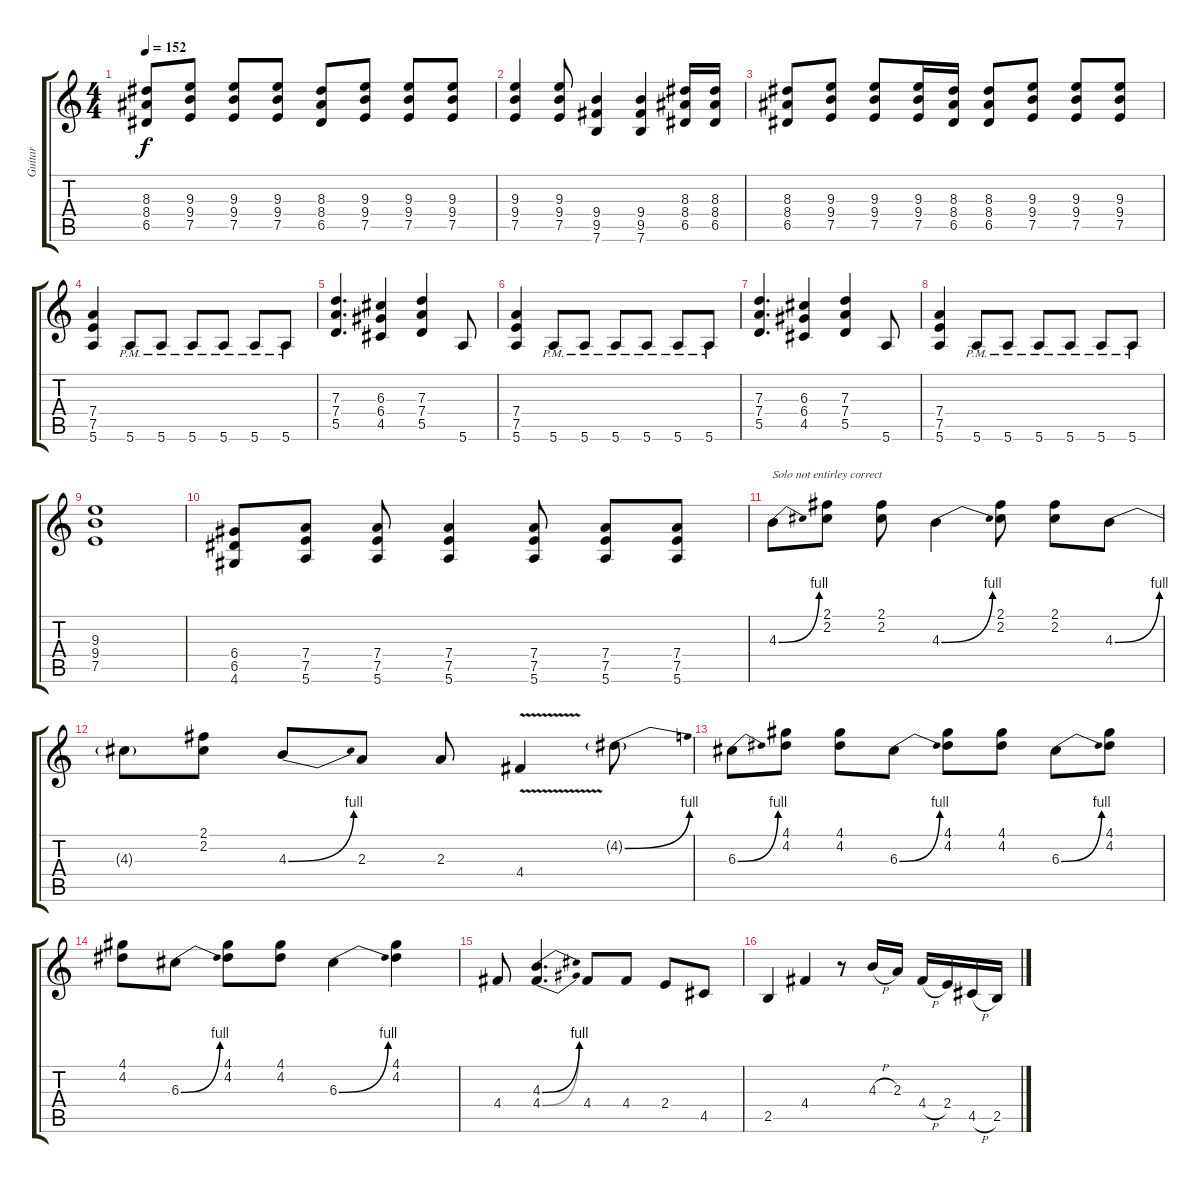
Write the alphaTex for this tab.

\track ("Guitar" "Guitar") {instrument distortionguitar}
\staff {score tabs}
\tuning (E4 B3 G3 D3 A2 E2) {hide}
\ts (4 4)
\tempo 152
\clef g2
\ks c
(8.3 8.4 6.5).8{dy f} (9.3 9.4 7.5).8 (9.3 9.4 7.5).8 (9.3 9.4 7.5).8 (8.3 8.4 6.5).8 (9.3 9.4 7.5).8 (9.3 9.4 7.5).8 (9.3 9.4 7.5).8 |
(9.3 9.4 7.5).4 (9.3 9.4 7.5).8 (9.4 9.5 7.6).4 (9.4 9.5 7.6).4 (8.3 8.4 6.5).16 (8.3 8.4 6.5).16 |
(8.3 8.4 6.5).8 (9.3 9.4 7.5).8 (9.3 9.4 7.5).8 (9.3 9.4 7.5).16 (8.3 8.4 6.5).16 (8.3 8.4 6.5).8 (9.3 9.4 7.5).8 (9.3 9.4 7.5).8 (9.3 9.4 7.5).8 |
(7.4 7.5 5.6).4 5.6{pm}.8 5.6{pm}.8 5.6{pm}.8 5.6{pm}.8 5.6{pm}.8 5.6{pm}.8 |
(7.3 7.4 5.5).4{d} (6.3 6.4 4.5).4 (7.3 7.4 5.5).4 5.6.8 |
(7.4 7.5 5.6).4 5.6{pm}.8 5.6{pm}.8 5.6{pm}.8 5.6{pm}.8 5.6{pm}.8 5.6{pm}.8 |
(7.3 7.4 5.5).4{d} (6.3 6.4 4.5).4 (7.3 7.4 5.5).4 5.6.8 |
(7.4 7.5 5.6).4 5.6{pm}.8 5.6{pm}.8 5.6{pm}.8 5.6{pm}.8 5.6{pm}.8 5.6{pm}.8 |
(9.3 9.4 7.5).1 |
(6.4 6.5 4.6).8 (7.4 7.5 5.6).8 (7.4 7.5 5.6).8 (7.4 7.5 5.6).4 (7.4 7.5 5.6).8 (7.4 7.5 5.6).8 (7.4 7.5 5.6).8 |
4.3{be (bend 0 0 60 4)}.8{txt "Solo not entirley correct"} (2.1 2.2).8 (2.1 2.2).8 4.3{be (bend 0 0 60 4)}.4 (2.1 2.2).8 (2.1 2.2).8 4.3{be (bend 0 0 60 4)}.8 |
4.3{t}.8 (2.1 2.2).8 4.3{be (bend 0 0 60 4)}.8 2.3.8 2.3.8 4.4{v}.4 4.2{be (bend 0 0 60 4) g}.8 |
6.3{be (bend 0 0 60 4)}.8 (4.1 4.2).8 (4.1 4.2).8 6.3{be (bend 0 0 60 4)}.8 (4.1 4.2).8 (4.1 4.2).8 6.3{be (bend 0 0 60 4)}.8 (4.1 4.2).8 |
(4.1 4.2).8 6.3{be (bend 0 0 60 4)}.8 (4.1 4.2).8 (4.1 4.2).8 6.3{be (bend 0 0 60 4)}.4 (4.1 4.2).4 |
4.4.8 (4.3{be (bend 0 0 60 4)} 4.4{be (bend 0 0 60 4)}).4{d} 4.4.8 4.4.8 2.4.8 4.5.8 |
2.5.4 4.4.4 r.8 4.3{h}.16 2.3.16 4.4{h}.16 2.4.16 4.5{h}.16 2.5.16
